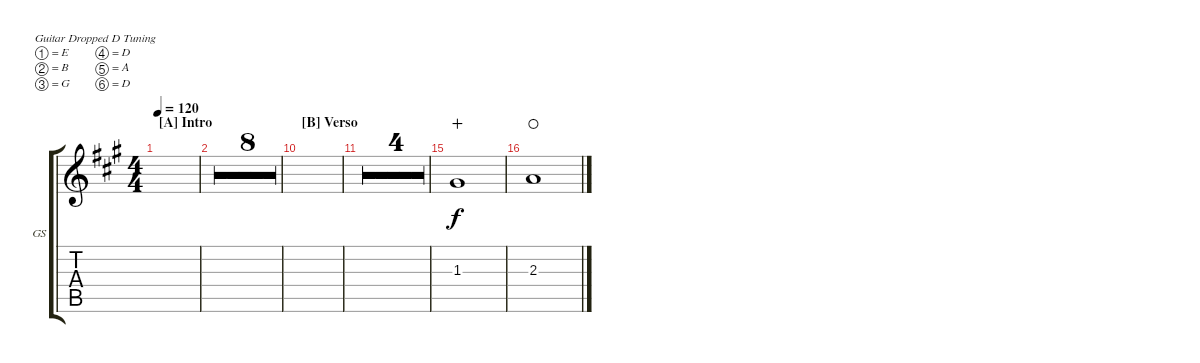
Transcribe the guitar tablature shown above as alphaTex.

\defaultSystemsLayout 4
\bracketExtendMode groupsimilarinstruments
\firstSystemTrackNameOrientation horizontal
\otherSystemsTrackNameOrientation horizontal
\track ("Guitarra Solo" "GS") {multiBarRest instrument overdrivenguitar}
\staff {score tabs}
\tuning (E4 B3 G3 D3 A2 D2)
\ts (4 4)
\section ("A" "Intro")
\tempo 120
\clef g2
\ks a
|
|
|
|
|
|
|
|
|
\section ("B" "Verso")
|
|
|
|
|
1.3.1{wahc} |
2.3.1{waho}
